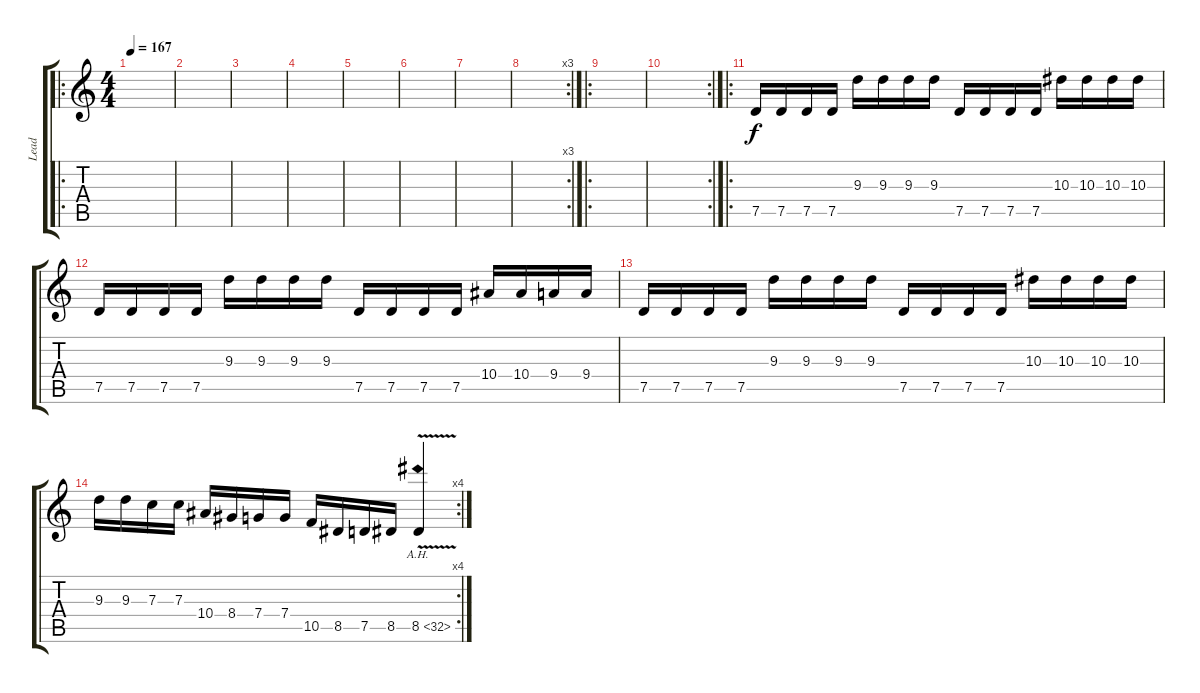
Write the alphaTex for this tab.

\track ("Lead" "Lead") {instrument distortionguitar}
\staff {score tabs}
\tuning (D4 A3 F3 C3 G2 D2) {hide}
\ro
\ts (4 4)
\tempo 167
\clef g2
\ks c
|
|
|
|
|
|
|
\rc 3
|
\ro
|
\rc 2
|
\ro
7.5.16 7.5.16 7.5.16 7.5.16 9.3.16 9.3.16 9.3.16 9.3.16 7.5.16 7.5.16 7.5.16 7.5.16 10.3.16 10.3.16 10.3.16 10.3.16 |
7.5.16 7.5.16 7.5.16 7.5.16 9.3.16 9.3.16 9.3.16 9.3.16 7.5.16 7.5.16 7.5.16 7.5.16 10.4.16 10.4.16 9.4.16 9.4.16 |
7.5.16 7.5.16 7.5.16 7.5.16 9.3.16 9.3.16 9.3.16 9.3.16 7.5.16 7.5.16 7.5.16 7.5.16 10.3.16 10.3.16 10.3.16 10.3.16 |
\rc 4
9.3.16 9.3.16 7.3.16 7.3.16 10.4.16 8.4.16 7.4.16 7.4.16 10.5.16 8.5.16 7.5.16 8.5.16 8.5{ah 24 v}.4
